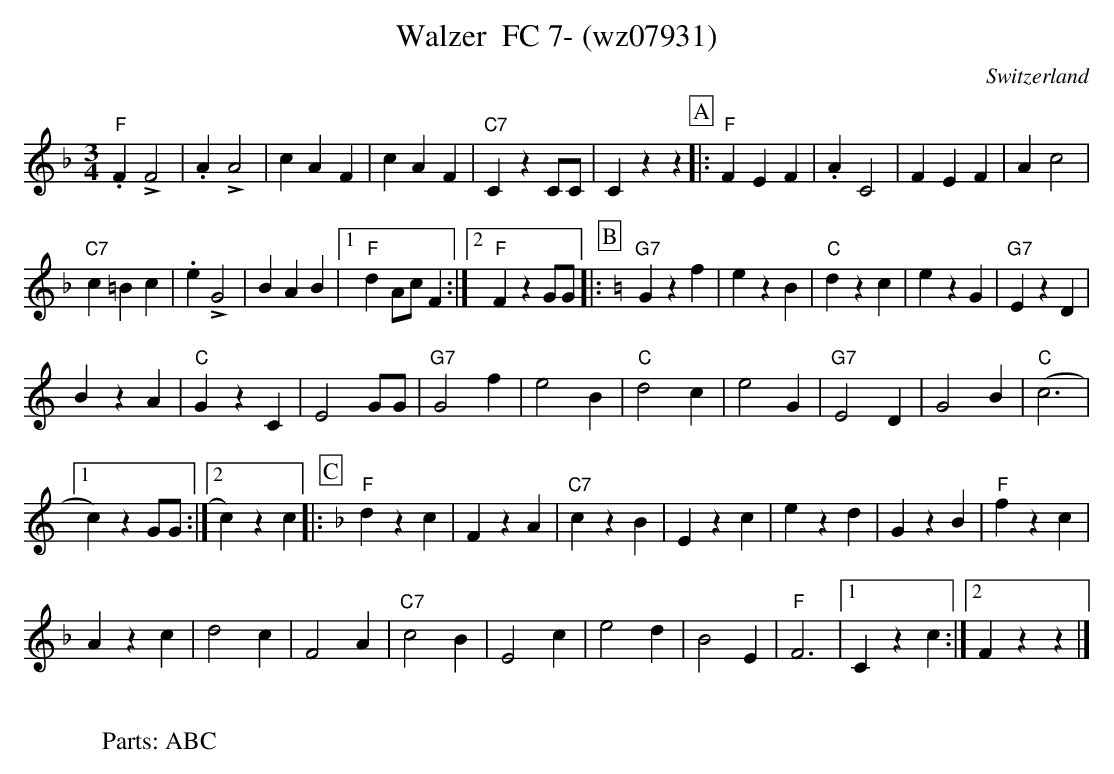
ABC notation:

X:1
T:Walzer  FC 7- (wz07931)
M:3/4
L:1/4
O:Switzerland
K:F major
"F".F!>!F2 | .A!>!A2 | cAF | cAF | "C7"CzC/2C/2 | Czz [P:A] |: "F"FEF | .AC2 | FEF | Ac2 |
"C7"c=Bc | .e!>!G2 | BAB |1 "F"dA/2c/2F :|2 "F"FzG/2G/2 |: [P:B] [K:Cmaj] "G7"Gzf | ezB | "C"dzc | ezG | "G7"EzD |
BzA | "C"GzC | E2G/2G/2 | "G7"G2f | e2B | "C"d2c | e2G | "G7"E2D | G2B | ("C"c3 |1
c )zG/2G/2 :|2 c)zc |: [P:C] [K:Fmaj] "F"dzc | FzA | "C7"czB | Ezc | ezd | GzB | "F"fzc |
Azc | d2c | F2A | "C7"c2B | E2c | e2d | B2E | "F"F3 |1 Czc :|2 Fzz |]
W:
W:Parts: ABC
